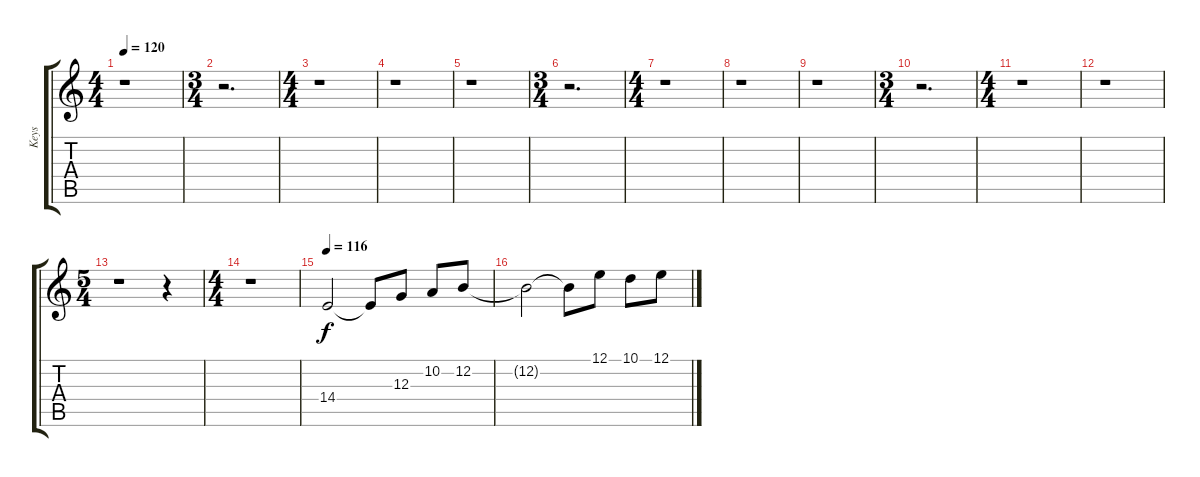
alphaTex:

\track ("Keys" "Keys") {instrument glockenspiel}
\staff {score tabs}
\tuning (E4 B3 G3 D3 A2 E2) {hide}
\ts (4 4)
\tempo 120
\clef g2
\ks c
r.1{dy f instrument glockenspiel} |
\ts (3 4)
r.2{d} |
\ts (4 4)
r.1 |
r.1 |
r.1 |
\ts (3 4)
r.2{d} |
\ts (4 4)
r.1 |
r.1 |
r.1 |
\ts (3 4)
r.2{d} |
\ts (4 4)
r.1 |
r.1 |
\ts (5 4)
r.1 r.4 |
\ts (4 4)
r.1 |
\tempo 116
14.4.2 14.4{t}.8 12.3.8 10.2.8 12.2.8 |
12.2{t}.2 12.2{t}.8 12.1.8 10.1.8 12.1.8
